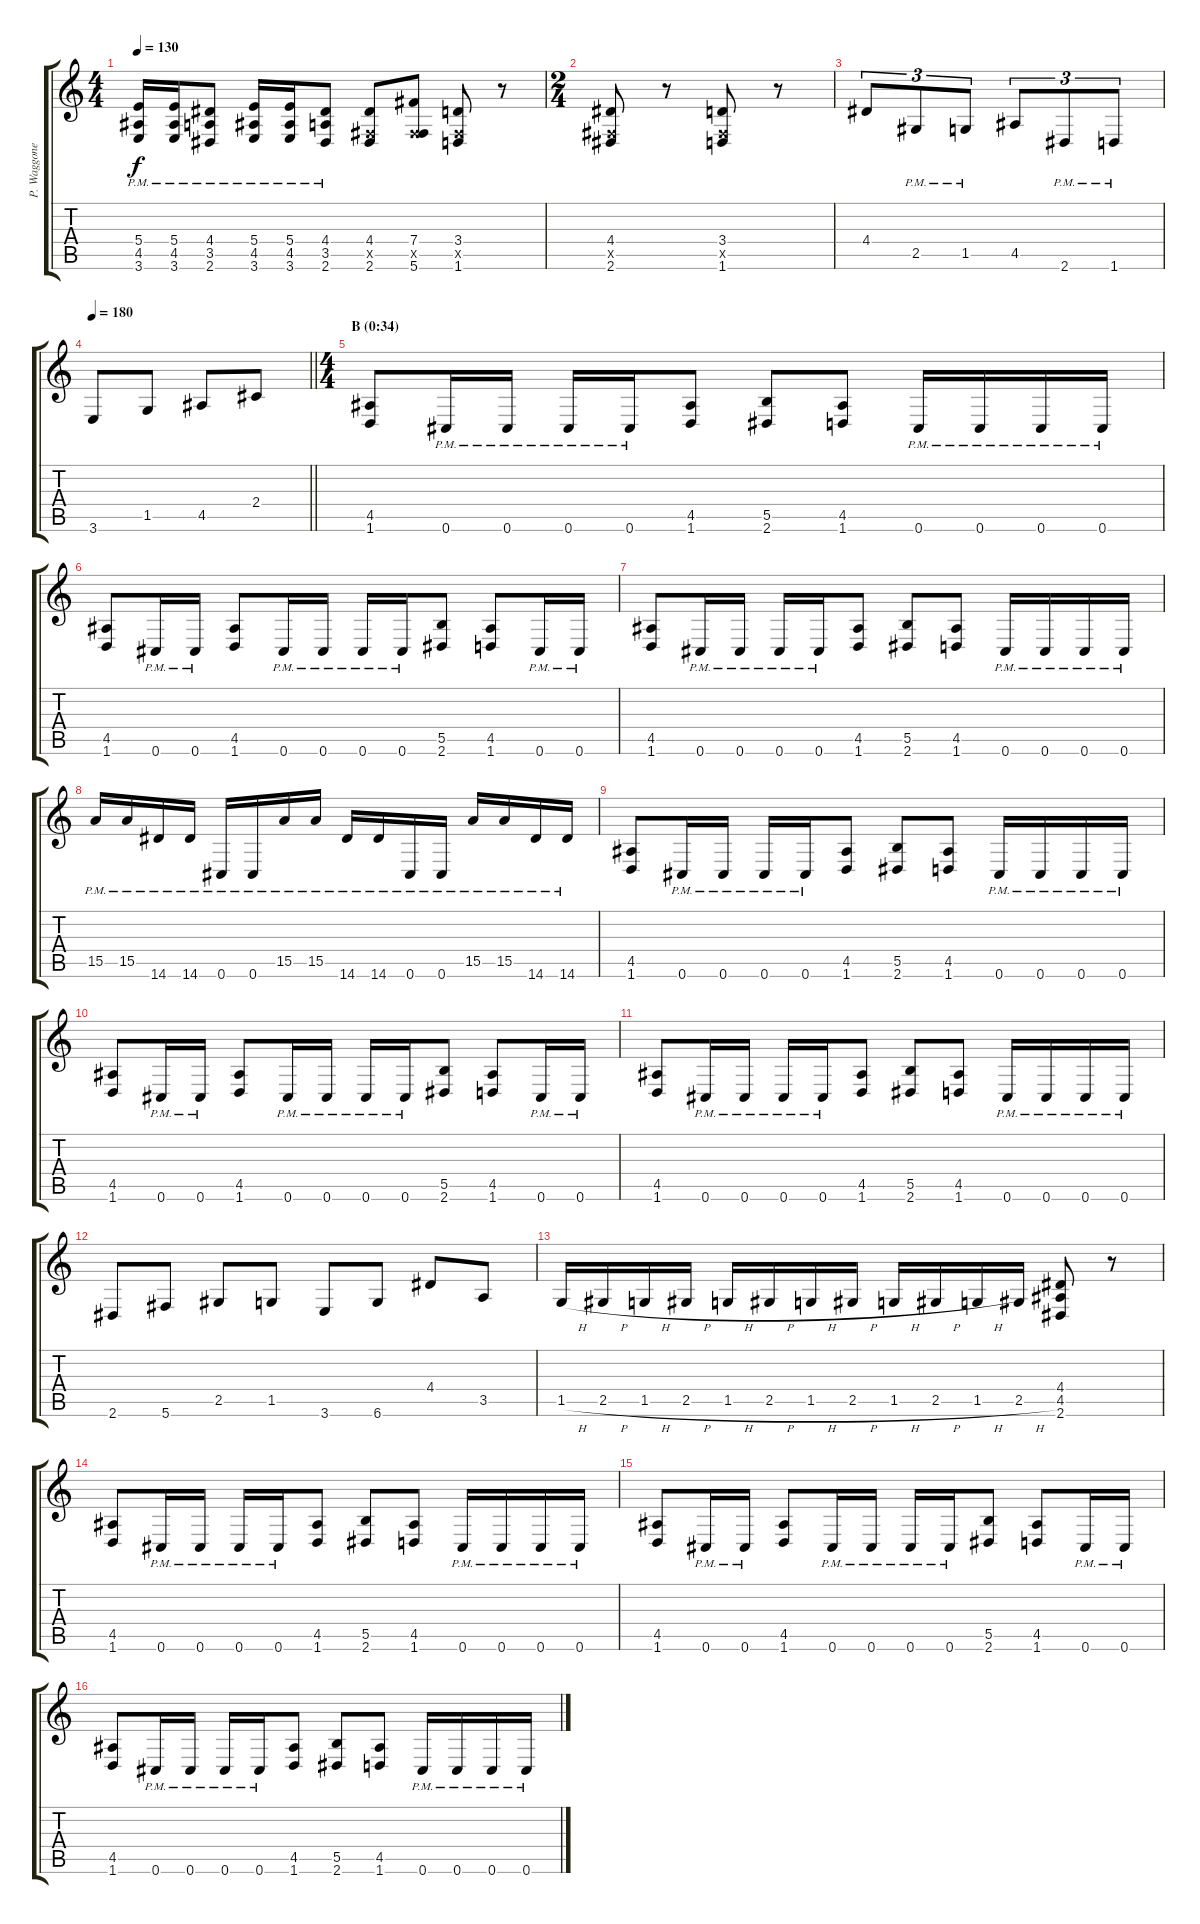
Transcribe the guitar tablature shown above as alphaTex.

\track ("P. Waggoner Gtr." "P. Waggone") {instrument distortionguitar}
\staff {score tabs}
\tuning (Db4 Ab3 E3 B2 Gb2 Db2) {hide}
\ts (4 4)
\tempo 130
\clef g2
\ks c
(5.4{pm} 4.5{pm} 3.6{pm}).16{dy f} (5.4{pm} 4.5{pm} 3.6{pm}).16 (4.4{pm} 3.5{pm} 2.6{pm}).8 (5.4{pm} 4.5{pm} 3.6{pm}).16 (5.4{pm} 4.5{pm} 3.6{pm}).16 (4.4{pm} 3.5{pm} 2.6{pm}).8 (4.4 0.5{x} 2.6).8 (7.4 0.5{x} 5.6).8 (3.4 0.5{x} 1.6).8 r.8 |
\ts (2 4)
(4.4 0.5{x} 2.6).8 r.8 (3.4 0.5{x} 1.6).8 r.8 |
4.4.8{tu (3 2)} 2.5{pm}.8{tu (3 2)} 1.5{pm}.8{tu (3 2)} 4.5.8{tu (3 2)} 2.6{pm}.8{tu (3 2)} 1.6{pm}.8{tu (3 2)} |
\tempo 180
\barLineRight lightlight
3.6.8 1.5.8 4.5.8 2.4.8 |
\ts (4 4)
\section ("" "B (0:34)")
(4.5 1.6).8 0.6{pm}.16 0.6{pm}.16 0.6{pm}.16 0.6{pm}.16 (4.5 1.6).8 (5.5 2.6).8 (4.5 1.6).8 0.6{pm}.16 0.6{pm}.16 0.6{pm}.16 0.6{pm}.16 |
(4.5 1.6).8 0.6{pm}.16 0.6{pm}.16 (4.5 1.6).8 0.6{pm}.16 0.6{pm}.16 0.6{pm}.16 0.6{pm}.16 (5.5 2.6).8 (4.5 1.6).8 0.6{pm}.16 0.6{pm}.16 |
(4.5 1.6).8 0.6{pm}.16 0.6{pm}.16 0.6{pm}.16 0.6{pm}.16 (4.5 1.6).8 (5.5 2.6).8 (4.5 1.6).8 0.6{pm}.16 0.6{pm}.16 0.6{pm}.16 0.6{pm}.16 |
15.5{pm}.16 15.5{pm}.16 14.6{pm}.16 14.6{pm}.16 0.6{pm}.16 0.6{pm}.16 15.5{pm}.16 15.5{pm}.16 14.6{pm}.16 14.6{pm}.16 0.6{pm}.16 0.6{pm}.16 15.5{pm}.16 15.5{pm}.16 14.6{pm}.16 14.6{pm}.16 |
(4.5 1.6).8 0.6{pm}.16 0.6{pm}.16 0.6{pm}.16 0.6{pm}.16 (4.5 1.6).8 (5.5 2.6).8 (4.5 1.6).8 0.6{pm}.16 0.6{pm}.16 0.6{pm}.16 0.6{pm}.16 |
(4.5 1.6).8 0.6{pm}.16 0.6{pm}.16 (4.5 1.6).8 0.6{pm}.16 0.6{pm}.16 0.6{pm}.16 0.6{pm}.16 (5.5 2.6).8 (4.5 1.6).8 0.6{pm}.16 0.6{pm}.16 |
(4.5 1.6).8 0.6{pm}.16 0.6{pm}.16 0.6{pm}.16 0.6{pm}.16 (4.5 1.6).8 (5.5 2.6).8 (4.5 1.6).8 0.6{pm}.16 0.6{pm}.16 0.6{pm}.16 0.6{pm}.16 |
2.6.8 5.6.8 2.5.8 1.5.8 3.6.8 6.6.8 4.4.8 3.5.8 |
1.5{h}.16 2.5{h}.16 1.5{h}.16 2.5{h}.16 1.5{h}.16 2.5{h}.16 1.5{h}.16 2.5{h}.16 1.5{h}.16 2.5{h}.16 1.5{h}.16 2.5{h}.16 (4.4 4.5 2.6).8 r.8 |
(4.5 1.6).8 0.6{pm}.16 0.6{pm}.16 0.6{pm}.16 0.6{pm}.16 (4.5 1.6).8 (5.5 2.6).8 (4.5 1.6).8 0.6{pm}.16 0.6{pm}.16 0.6{pm}.16 0.6{pm}.16 |
(4.5 1.6).8 0.6{pm}.16 0.6{pm}.16 (4.5 1.6).8 0.6{pm}.16 0.6{pm}.16 0.6{pm}.16 0.6{pm}.16 (5.5 2.6).8 (4.5 1.6).8 0.6{pm}.16 0.6{pm}.16 |
(4.5 1.6).8 0.6{pm}.16 0.6{pm}.16 0.6{pm}.16 0.6{pm}.16 (4.5 1.6).8 (5.5 2.6).8 (4.5 1.6).8 0.6{pm}.16 0.6{pm}.16 0.6{pm}.16 0.6{pm}.16
